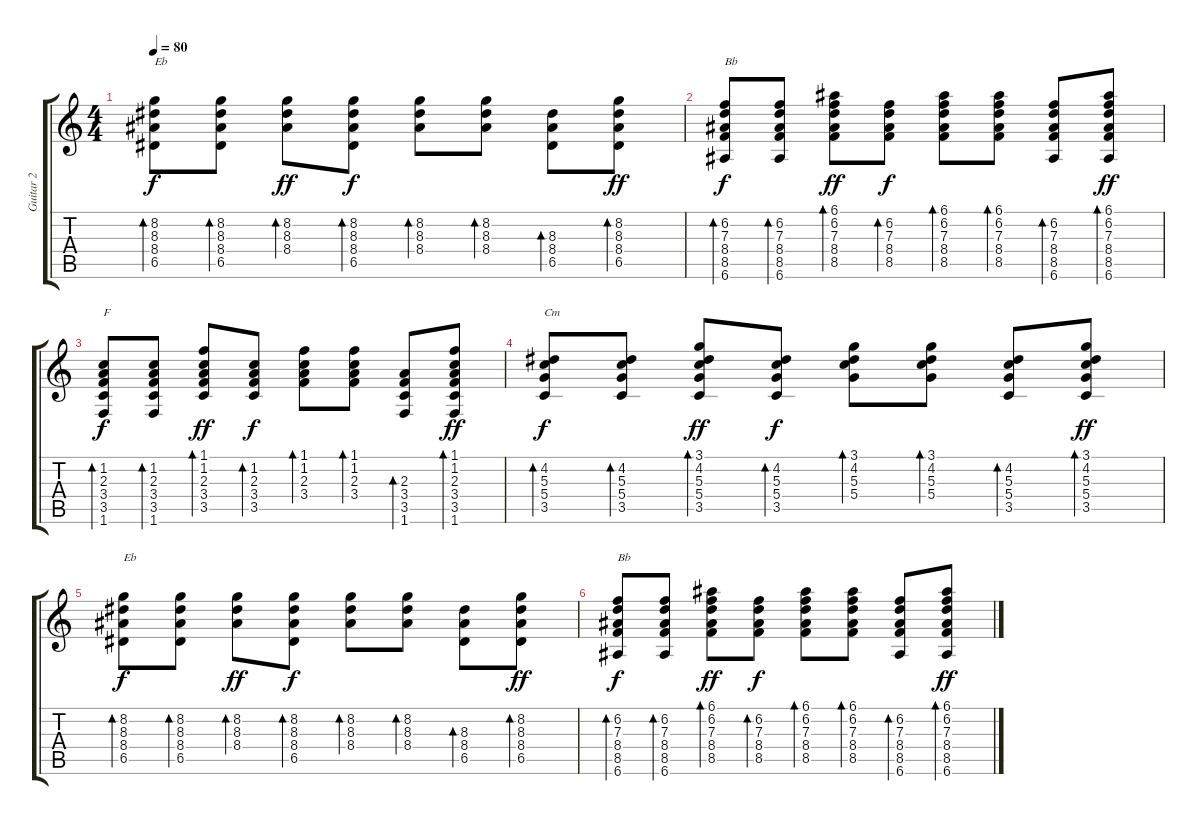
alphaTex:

\track ("Guitar 2" "Guitar 2") {instrument acousticguitarsteel}
\staff {score tabs}
\tuning (E4 B3 G3 D3 A2 E2) {hide}
\ts (4 4)
\tempo 80
\clef g2
\ks c
(8.2 8.3 8.4 6.5).8{bd 60 txt "Eb" dy f} (8.2 8.3 8.4 6.5).8{bd 60} (8.2 8.3 8.4).8{bd 60 dy ff} (8.2 8.3 8.4 6.5).8{bd 60 dy f} (8.2 8.3 8.4).8{bd 60} (8.2 8.3 8.4).8{bd 60} (8.3 8.4 6.5).8{bd 60} (8.2 8.3 8.4 6.5).8{bd 60 dy ff} |
(6.2 7.3 8.4 8.5 6.6).8{bd 60 txt "Bb" dy f} (6.2 7.3 8.4 8.5 6.6).8{bd 60} (6.1 6.2 7.3 8.4 8.5).8{bd 60 dy ff} (6.2 7.3 8.4 8.5).8{bd 60 dy f} (6.1 6.2 7.3 8.4 8.5).8{bd 60} (6.1 6.2 7.3 8.4 8.5).8{bd 60} (6.2 7.3 8.4 8.5 6.6).8{bd 60} (6.1 6.2 7.3 8.4 8.5 6.6).8{bd 60 dy ff} |
(1.2 2.3 3.4 3.5 1.6).8{bd 60 txt "F" dy f} (1.2 2.3 3.4 3.5 1.6).8{bd 60} (1.1 1.2 2.3 3.4 3.5).8{bd 60 dy ff} (1.2 2.3 3.4 3.5).8{bd 60 dy f} (1.1 1.2 2.3 3.4).8{bd 60} (1.1 1.2 2.3 3.4).8{bd 60} (2.3 3.4 3.5 1.6).8{bd 60} (1.1 1.2 2.3 3.4 3.5 1.6).8{bd 60 dy ff} |
(4.2 5.3 5.4 3.5).8{bd 60 txt "Cm" dy f} (4.2 5.3 5.4 3.5).8{bd 60} (3.1 4.2 5.3 5.4 3.5).8{bd 60 dy ff} (4.2 5.3 5.4 3.5).8{bd 60 dy f} (3.1 4.2 5.3 5.4).8{bd 60} (3.1 4.2 5.3 5.4).8{bd 60} (4.2 5.3 5.4 3.5).8{bd 60} (3.1 4.2 5.3 5.4 3.5).8{bd 60 dy ff} |
(8.2 8.3 8.4 6.5).8{bd 60 txt "Eb" dy f volume 0} (8.2 8.3 8.4 6.5).8{bd 60} (8.2 8.3 8.4).8{bd 60 dy ff} (8.2 8.3 8.4 6.5).8{bd 60 dy f} (8.2 8.3 8.4).8{bd 60} (8.2 8.3 8.4).8{bd 60} (8.3 8.4 6.5).8{bd 60} (8.2 8.3 8.4 6.5).8{bd 60 dy ff} |
(6.2 7.3 8.4 8.5 6.6).8{bd 60 txt "Bb" dy f} (6.2 7.3 8.4 8.5 6.6).8{bd 60} (6.1 6.2 7.3 8.4 8.5).8{bd 60 dy ff} (6.2 7.3 8.4 8.5).8{bd 60 dy f} (6.1 6.2 7.3 8.4 8.5).8{bd 60} (6.1 6.2 7.3 8.4 8.5).8{bd 60} (6.2 7.3 8.4 8.5 6.6).8{bd 60} (6.1 6.2 7.3 8.4 8.5 6.6).8{bd 60 dy ff}
